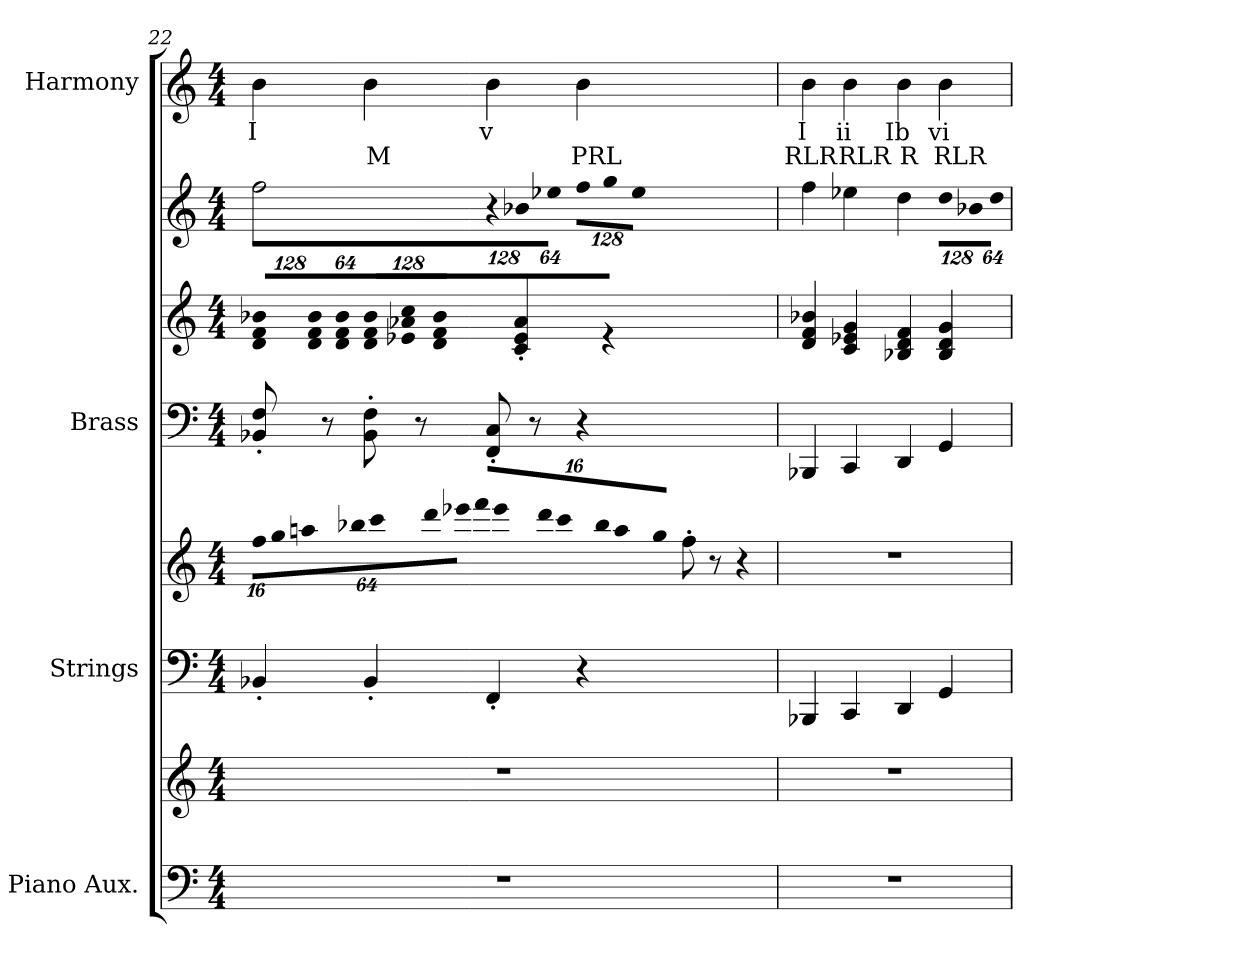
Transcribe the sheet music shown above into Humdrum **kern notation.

**kern	**kern	**kern	**kern	**kern	**kern	**kern	**kern	**text
*part4	*part4	*part3	*part3	*part2	*part2	*part2	*part1	*part1
*staff8	*staff7	*staff6	*staff5	*staff4	*staff3	*staff2	*staff1	*staff1
*I"Piano Aux.	*	*I"Strings	*	*I"Brass	*	*	*I"Harmony	*
*I'Pno. Aux.	*	*I'Str.	*	*I'Br.	*	*	*I'Hrm.	*
*clefF4	*clefG2	*clefF4	*clefG2	*clefF4	*clefG2	*clefG2	*clefG2	*
*k[]	*k[]	*k[]	*k[]	*k[]	*k[]	*k[]	*k[]	*
*M4/4	*M4/4	*M4/4	*M4/4	*M4/4	*M4/4	*M4/4	*M4/4	*
*	*	*	*Xbrackettup	*	*	*	*	*
=22	=22	=22	=22	=22	=22	=22	=22	=22
!	!	!	!LO:N:vis=16	!	!	!	!	!
*	*	*	*	*	*Xbrackettup	*	*	*
!	!	!	!	!	!	!	!LO:TX:b:cj:t=I	!
!	!	!	!	!	!LO:N:vis=8	!	!	!
1r	1r	4BB-X'i/	256%9ffi\LL	8BB-Xi/' 8Fi'L	1024%85di/ 1024%85fi 1024%85b-XiL	2ffi\	4bi	.
!	!	!	!LO:N:vis=16	!	!	!	!	!
.	.	.	1024%37ggi\	.	.	.	.	.
!	!	!	!LO:N:vis=16	!	!	!	!	!
.	.	.	256%9aani\	.	.	.	.	.
!	!	!	!	!	!LO:N:vis=8	!	!	!
.	.	.	.	.	1024%85di/ 1024%85fi 1024%85b-i	.	.	.
!	!	!	!LO:N:vis=16	!	!	!	!	!
.	.	.	1024%37bb-Xi\	.	.	.	.	.
.	.	.	.	8r	.	.	.	.
!	!	!	!LO:N:vis=16	!	!	!	!	!
.	.	.	256%9ccci\	.	.	.	.	.
!	!	!	!	!	!LO:N:vis=8	!	!	!
.	.	.	.	.	512%43di/ 512%43fi 512%43b-iJ	.	.	.
!	!	!	!LO:N:vis=16	!	!	!	!	!
.	.	.	1024%37dddi\	.	.	.	.	.
!	!	!	!LO:N:vis=16	!	!	!	!	!
.	.	.	1024%37eee-Xi\JJ	.	.	.	.	.
!	!	!	!LO:N:vis=16	!	!LO:N:vis=8	!	!	!
!	!	!	!	!	!	!	!	!LO:LY:b:color=#000000
.	.	4BB-'i/	256%9fffi/LL	8BB-i\' 8Fi'	1024%85di/ 1024%85fi 1024%85b-iL	.	4bi	M
!	!	!	!LO:N:vis=16	!	!	!	!	!
.	.	.	1024%37eee-i/	.	.	.	.	.
!	!	!	!LO:N:vis=16	!	!	!	!	!
.	.	.	256%9dddi/	.	.	.	.	.
!	!	!	!	!	!LO:N:vis=8	!	!	!
.	.	.	.	.	1024%85e-Xi/ 1024%85a-Xi 1024%85cci	.	.	.
!	!	!	!LO:N:vis=16	!	!	!	!	!
.	.	.	1024%37ccci/	.	.	.	.	.
.	.	.	.	8r	.	.	.	.
!	!	!	!LO:N:vis=16	!	!	!	!	!
.	.	.	256%9bb-i/	.	.	.	.	.
!	!	!	!	!	!LO:N:vis=8	!	!	!
.	.	.	.	.	512%43di/ 512%43fi 512%43b-iJ	.	.	.
!	!	!	!LO:N:vis=16	!	!	!	!	!
.	.	.	1024%37aai/	.	.	.	.	.
!	!	!	!LO:N:vis=16	!	!	!	!	!
.	.	.	1024%37ggi/JJ	.	.	.	.	.
*	*	*	*	*	*	*Xbrackettup	*	*
!	!	!	!	!	!	!	!LO:TX:b:cj:t=v	!
!	!	!	!	!	!	!LO:N:vis=8	!	!
.	.	4FF'i/	8ff'i\L	8FFi/' 8Ci'L	4ci/' 4e-i' 4a-i'	1024%85r	4bi	.
!	!	!	!	!	!	!LO:N:vis=8	!	!
.	.	.	.	.	.	1024%85b-Xi\	.	.
.	.	.	8r	8r	.	.	.	.
!	!	!	!	!	!	!LO:N:vis=8	!	!
.	.	.	.	.	.	512%43ee-Xi\J	.	.
!	!	!	!	!	!	!LO:N:vis=8	!	!
!	!	!	!	!	!	!	!	!LO:LY:b:color=#000000
.	.	4r	4r	4r	4r	1024%85ffi\L	4bi	PRL
!	!	!	!	!	!	!LO:N:vis=8	!	!
.	.	.	.	.	.	1024%85ggi\	.	.
!	!	!	!	!	!	!LO:N:vis=8	!	!
.	.	.	.	.	.	512%43ee-i\J	.	.
!!LO:LB:g=z
=23	=23	=23	=23	=23	=23	=23	=23	=23
!	!	!	!	!	!	!	!LO:TX:b:cj:t=I	!
!	!	!	!	!	!	!	!	!LO:LY:b:color=#000000
1r	1r	4BBB-Xi/	1r	4BBB-Xi/	4di/ 4fi 4b-Xi	4ffi\	4bi	RLR
!	!	!	!	!	!	!	!LO:TX:b:cj:t=ii	!
!	!	!	!	!	!	!	!	!LO:LY:b:color=#000000
.	.	4CCi/	.	4CCi/	4ci/ 4e-Xi 4gi	4ee-Xi\	4bi	RLR
!	!	!	!	!	!	!	!LO:TX:b:cj:t=Ib	!
!	!	!	!	!	!	!	!	!LO:LY:b:color=#000000
.	.	4DDi/	.	4DDi/	4B-Xi/ 4di 4fi	4ddi\	4bi	R
!	!	!	!	!	!	!LO:N:vis=8	!	!
!	!	!	!	!	!	!	!LO:TX:b:cj:t=vi	!
!	!	!	!	!	!	!	!	!LO:LY:b:color=#000000
.	.	4GGi/	.	4GGi/	4B-i/ 4di 4gi	1024%85ddi\L	4bi	RLR
!	!	!	!	!	!	!LO:N:vis=8	!	!
.	.	.	.	.	.	1024%85b-Xi\	.	.
!	!	!	!	!	!	!LO:N:vis=8	!	!
.	.	.	.	.	.	512%43ddi\J	.	.
=	=	=	=	=	=	=	=	=
*-	*-	*-	*-	*-	*-	*-	*-	*-
